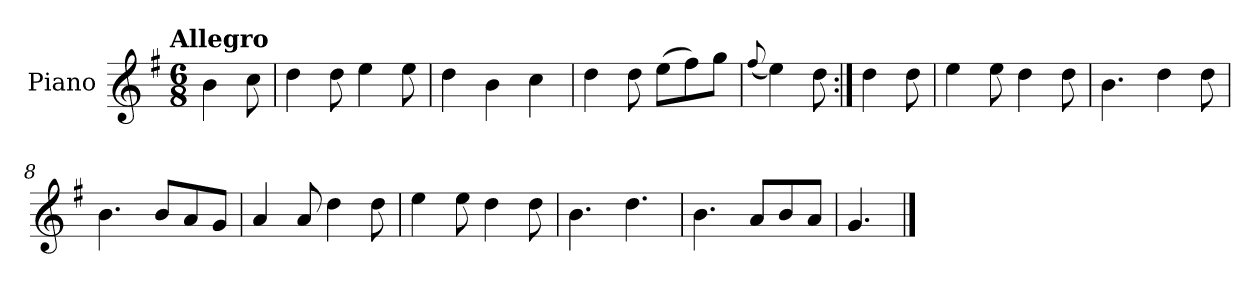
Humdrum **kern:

**kern
*part1
*staff1
*I"Piano
*I'Pno.
*clefG2
*k[f#]
!!LO:TX:omd:t=Allegro
*M6/8
*MM144
=
4b\
8cc\
=1
4dd\
8dd\
4ee\
8ee\
=2
4dd\
4b\
4cc\
=3
4dd\
8dd\
(>8ee\L
8ff#\)
8gg\J
!!LO:LB:g=z
=4
(<8qqff#/
4ee\)
8dd\
=5:|!
4dd\
8dd\
=6
4ee\
8ee\
4dd\
8dd\
=7
4.b\
4dd\
8dd\
=8
4.b\
8b/L
8a/
8g/J
!!LO:LB:g=z
=9
4a/
8a/
4dd\
8dd\
=10
4ee\
8ee\
4dd\
8dd\
=11
4.b\
4.dd\
=12
4.b\
8a/L
8b/
8a/J
=13
4.g/
==
*-
